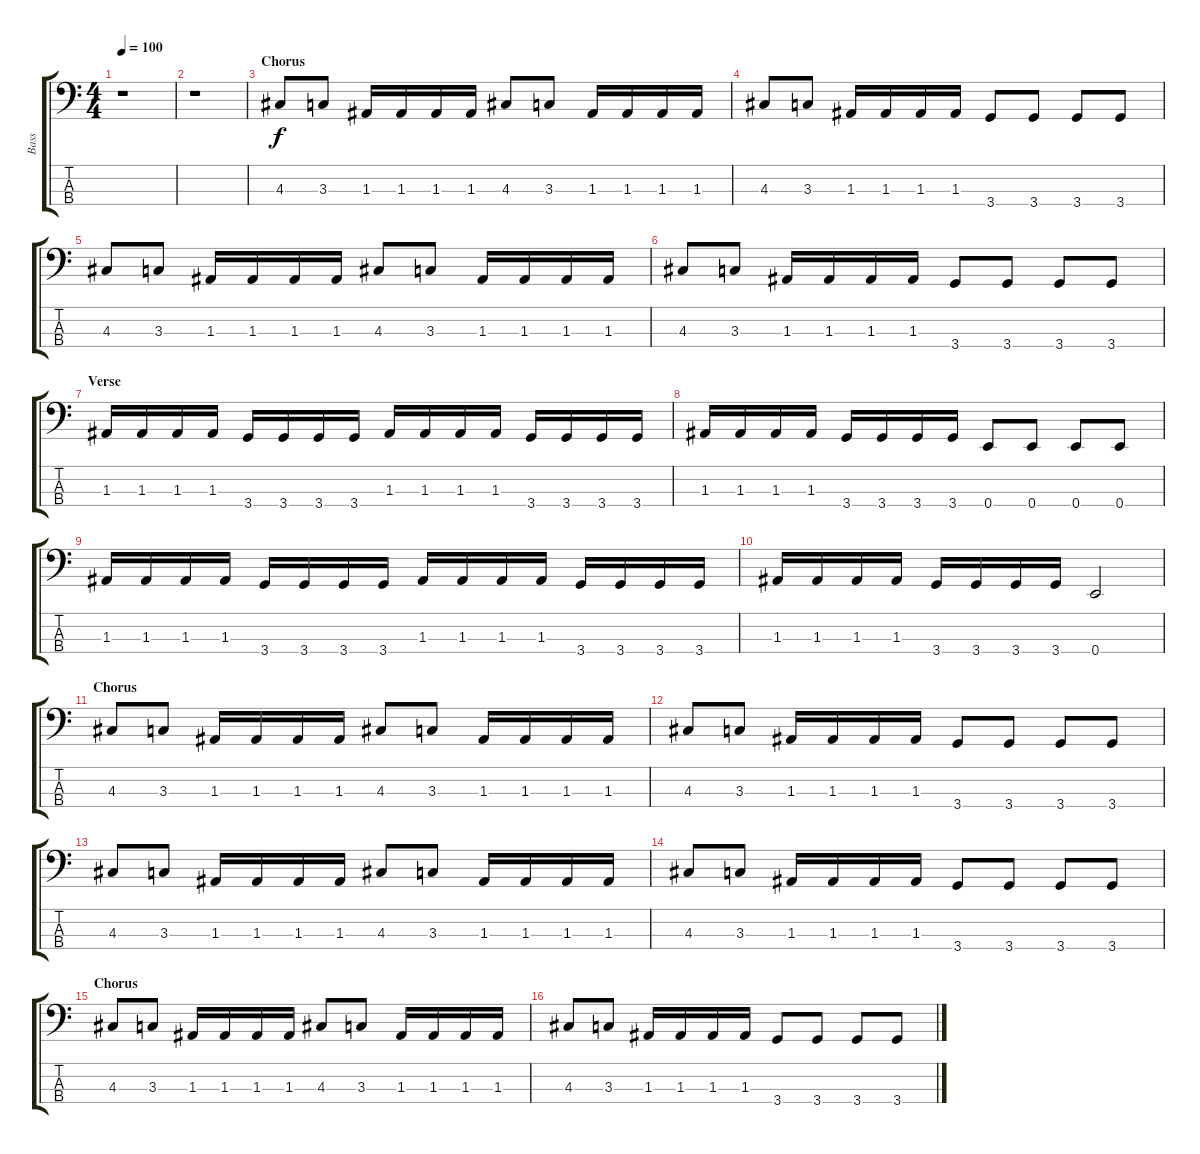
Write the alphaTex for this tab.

\track ("Bass" "Bass") {instrument electricbasspick}
\staff {score tabs}
\tuning (G2 D2 A1 E1) {hide}
\ts (4 4)
\tempo 100
\clef f4
\ks c
r.1{dy f instrument electricbasspick} |
r.1 |
\section ("" "Chorus")
4.3.8 3.3.8 1.3.16 1.3.16 1.3.16 1.3.16 4.3.8 3.3.8 1.3.16 1.3.16 1.3.16 1.3.16 |
4.3.8 3.3.8 1.3.16 1.3.16 1.3.16 1.3.16 3.4.8 3.4.8 3.4.8 3.4.8 |
4.3.8 3.3.8 1.3.16 1.3.16 1.3.16 1.3.16 4.3.8 3.3.8 1.3.16 1.3.16 1.3.16 1.3.16 |
4.3.8 3.3.8 1.3.16 1.3.16 1.3.16 1.3.16 3.4.8 3.4.8 3.4.8 3.4.8 |
\section ("" "Verse")
1.3.16 1.3.16 1.3.16 1.3.16 3.4.16 3.4.16 3.4.16 3.4.16 1.3.16 1.3.16 1.3.16 1.3.16 3.4.16 3.4.16 3.4.16 3.4.16 |
1.3.16 1.3.16 1.3.16 1.3.16 3.4.16 3.4.16 3.4.16 3.4.16 0.4.8 0.4.8 0.4.8 0.4.8 |
1.3.16 1.3.16 1.3.16 1.3.16 3.4.16 3.4.16 3.4.16 3.4.16 1.3.16 1.3.16 1.3.16 1.3.16 3.4.16 3.4.16 3.4.16 3.4.16 |
1.3.16 1.3.16 1.3.16 1.3.16 3.4.16 3.4.16 3.4.16 3.4.16 0.4.2 |
\section ("" "Chorus")
4.3.8 3.3.8 1.3.16 1.3.16 1.3.16 1.3.16 4.3.8 3.3.8 1.3.16 1.3.16 1.3.16 1.3.16 |
4.3.8 3.3.8 1.3.16 1.3.16 1.3.16 1.3.16 3.4.8 3.4.8 3.4.8 3.4.8 |
4.3.8 3.3.8 1.3.16 1.3.16 1.3.16 1.3.16 4.3.8 3.3.8 1.3.16 1.3.16 1.3.16 1.3.16 |
4.3.8 3.3.8 1.3.16 1.3.16 1.3.16 1.3.16 3.4.8 3.4.8 3.4.8 3.4.8 |
\section ("" "Chorus")
4.3.8 3.3.8 1.3.16 1.3.16 1.3.16 1.3.16 4.3.8 3.3.8 1.3.16 1.3.16 1.3.16 1.3.16 |
4.3.8 3.3.8 1.3.16 1.3.16 1.3.16 1.3.16 3.4.8 3.4.8 3.4.8 3.4.8
